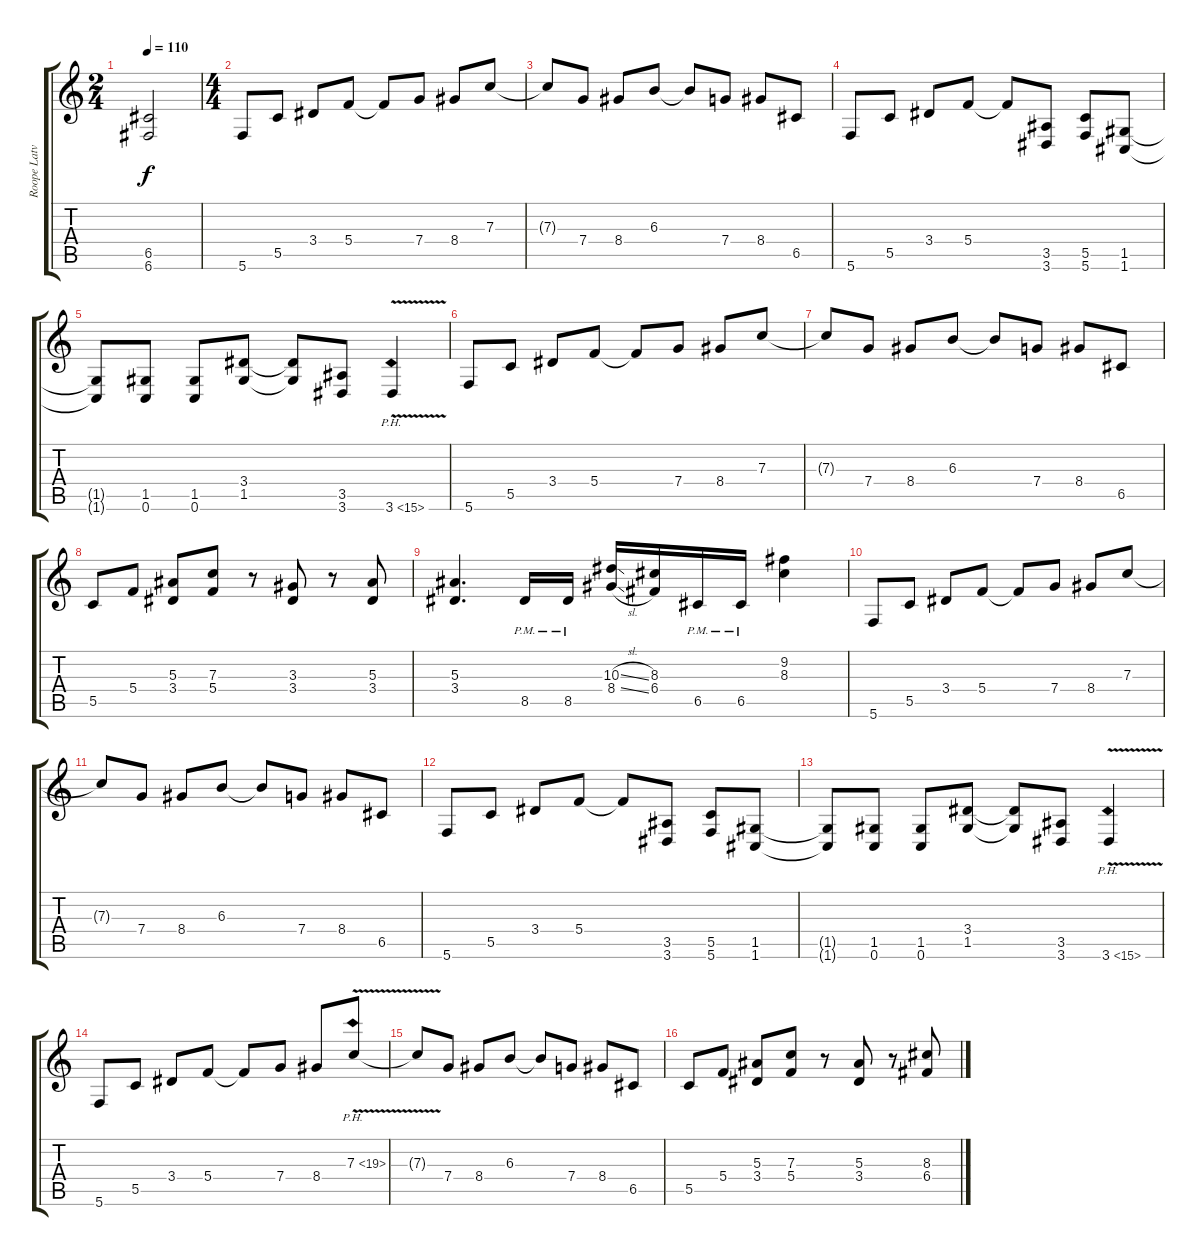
\track ("Roope Latvala - Rhythm Guitar" "Roope Latv") {instrument distortionguitar}
\staff {score tabs}
\tuning (D4 A3 F3 C3 G2 C2) {hide}
\ts (2 4)
\tempo 110
\clef g2
\ks c
(6.5{t} 6.6{t}).2{dy f} |
\ts (4 4)
5.6.8 5.5.8 3.4.8 5.4.8 5.4{t}.8 7.4.8 8.4.8 7.3.8 |
7.3{t}.8 7.4.8 8.4.8 6.3.8 6.3{t}.8 7.4.8 8.4.8 6.5.8 |
5.6.8 5.5.8 3.4.8 5.4.8 5.4{t}.8 (3.5 3.6).8 (5.5 5.6).8 (1.5 1.6).8 |
(1.5{t} 1.6{t}).8 (1.5 0.6).8 (1.5 0.6).8 (3.4 1.5).8 (3.4{t} 1.5{t}).8 (3.5 3.6).8 3.6{ph 12 v}.4 |
5.6.8 5.5.8 3.4.8 5.4.8 5.4{t}.8 7.4.8 8.4.8 7.3.8 |
7.3{t}.8 7.4.8 8.4.8 6.3.8 6.3{t}.8 7.4.8 8.4.8 6.5.8 |
5.5.8 5.4.8 (5.3 3.4).8 (7.3 5.4).8 r.8 (3.3 3.4).8 r.8 (5.3 3.4).8 |
(5.3 3.4).4{d} 8.5{pm}.16 8.5{pm}.16 (10.3{sl} 8.4{sl}).16 (8.3 6.4).16 6.5{pm}.16 6.5{pm}.16 (9.2 8.3).4 |
5.6.8 5.5.8 3.4.8 5.4.8 5.4{t}.8 7.4.8 8.4.8 7.3.8 |
7.3{t}.8 7.4.8 8.4.8 6.3.8 6.3{t}.8 7.4.8 8.4.8 6.5.8 |
5.6.8 5.5.8 3.4.8 5.4.8 5.4{t}.8 (3.5 3.6).8 (5.5 5.6).8 (1.5 1.6).8 |
(1.5{t} 1.6{t}).8 (1.5 0.6).8 (1.5 0.6).8 (3.4 1.5).8 (3.4{t} 1.5{t}).8 (3.5 3.6).8 3.6{ph 12 v}.4 |
5.6.8 5.5.8 3.4.8 5.4.8 5.4{t}.8 7.4.8 8.4.8 7.3{ph 12 v}.8 |
7.3{v t}.8 7.4.8 8.4.8 6.3.8 6.3{t}.8 7.4.8 8.4.8 6.5.8 |
5.5.8 5.4.8 (5.3 3.4).8 (7.3 5.4).8 r.8 (5.3 3.4).8 r.8 (8.3 6.4).8
